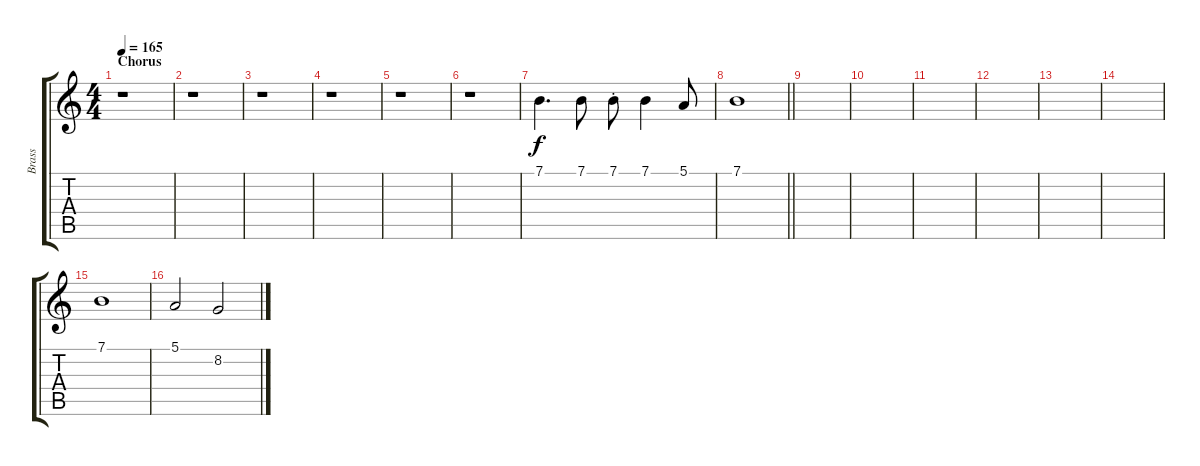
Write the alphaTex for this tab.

\track ("Brass" "Brass") {instrument brasssection}
\staff {score tabs}
\tuning (E4 B3 G3 D3 A2 E2) {hide}
\ts (4 4)
\section ("" "Chorus")
\tempo 165
\clef g2
\ks c
r.1{dy f} |
r.1 |
r.1 |
r.1 |
r.1 |
r.1 |
7.1.4{d} 7.1.8 7.1{st}.8 7.1.4 5.1.8 |
\barLineRight lightlight
7.1.1 |
|
|
|
|
|
|
7.1.1 |
5.1.2 8.2.2
